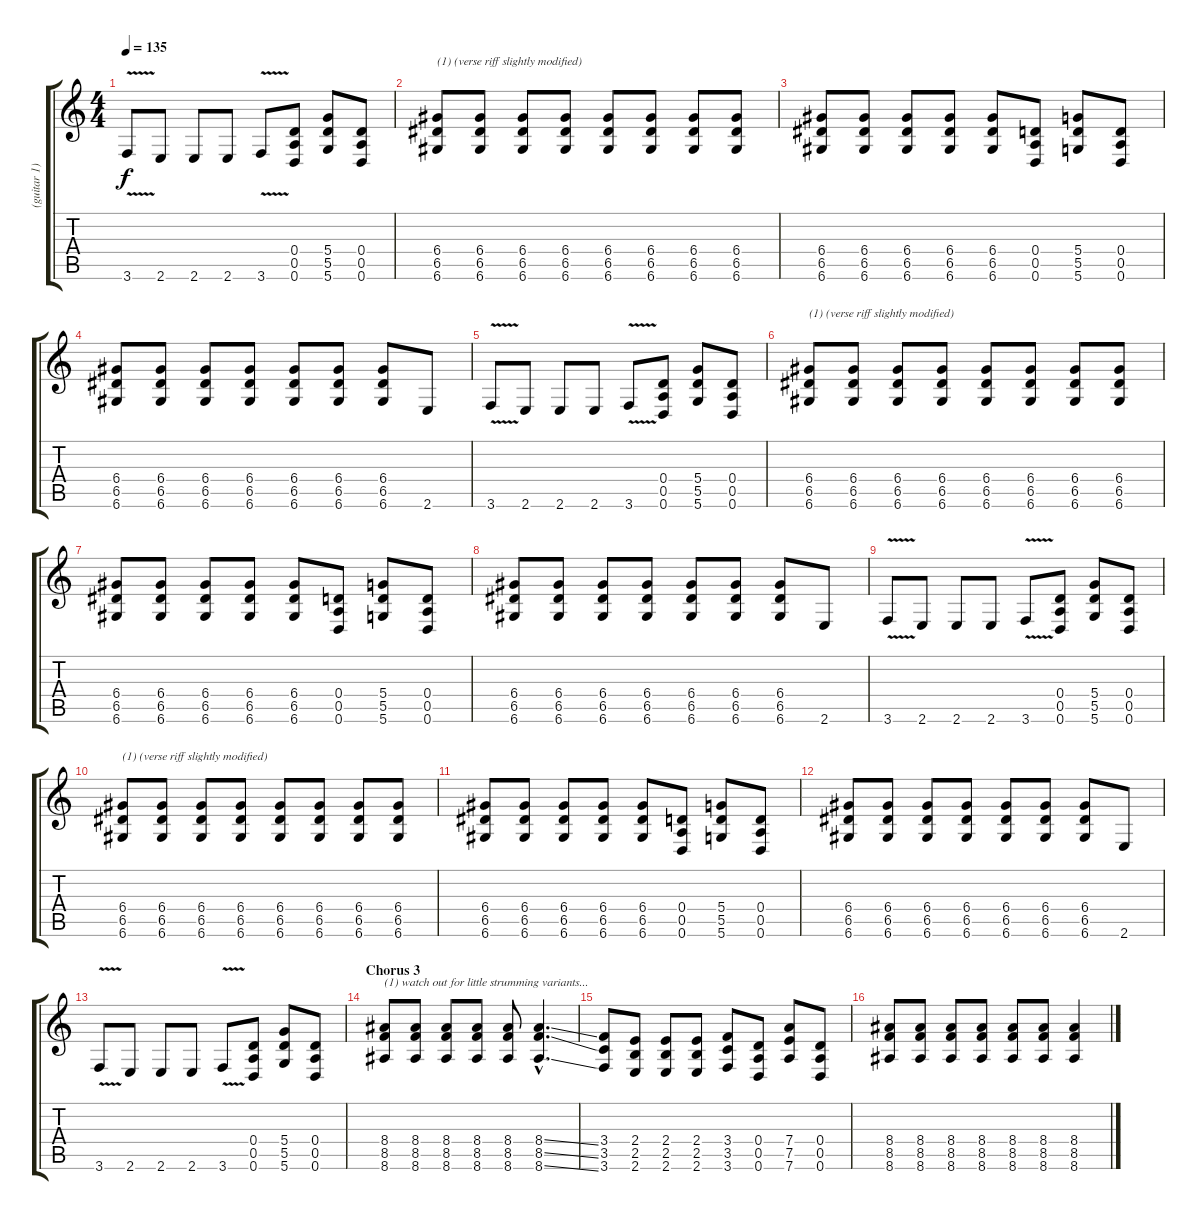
\track ("(guitar 1)" "(guitar 1)") {instrument overdrivenguitar}
\staff {score tabs}
\tuning (E4 B3 G3 D3 A2 D2) {hide}
\ts (4 4)
\tempo 135
\clef g2
\ks c
3.6{v}.8{dy f} 2.6.8 2.6.8 2.6.8 3.6{v}.8 (0.4 0.5 0.6).8 (5.4 5.5 5.6).8 (0.4 0.5 0.6).8 |
(6.4 6.5 6.6).8{txt "(1) (verse riff slightly modified)"} (6.4 6.5 6.6).8 (6.4 6.5 6.6).8 (6.4 6.5 6.6).8 (6.4 6.5 6.6).8 (6.4 6.5 6.6).8 (6.4 6.5 6.6).8 (6.4 6.5 6.6).8 |
(6.4 6.5 6.6).8 (6.4 6.5 6.6).8 (6.4 6.5 6.6).8 (6.4 6.5 6.6).8 (6.4 6.5 6.6).8 (0.4 0.5 0.6).8 (5.4 5.5 5.6).8 (0.4 0.5 0.6).8 |
(6.4 6.5 6.6).8 (6.4 6.5 6.6).8 (6.4 6.5 6.6).8 (6.4 6.5 6.6).8 (6.4 6.5 6.6).8 (6.4 6.5 6.6).8 (6.4 6.5 6.6).8 2.6.8 |
3.6{v}.8 2.6.8 2.6.8 2.6.8 3.6{v}.8 (0.4 0.5 0.6).8 (5.4 5.5 5.6).8 (0.4 0.5 0.6).8 |
(6.4 6.5 6.6).8{txt "(1) (verse riff slightly modified)"} (6.4 6.5 6.6).8 (6.4 6.5 6.6).8 (6.4 6.5 6.6).8 (6.4 6.5 6.6).8 (6.4 6.5 6.6).8 (6.4 6.5 6.6).8 (6.4 6.5 6.6).8 |
(6.4 6.5 6.6).8 (6.4 6.5 6.6).8 (6.4 6.5 6.6).8 (6.4 6.5 6.6).8 (6.4 6.5 6.6).8 (0.4 0.5 0.6).8 (5.4 5.5 5.6).8 (0.4 0.5 0.6).8 |
(6.4 6.5 6.6).8 (6.4 6.5 6.6).8 (6.4 6.5 6.6).8 (6.4 6.5 6.6).8 (6.4 6.5 6.6).8 (6.4 6.5 6.6).8 (6.4 6.5 6.6).8 2.6.8 |
3.6{v}.8 2.6.8 2.6.8 2.6.8 3.6{v}.8 (0.4 0.5 0.6).8 (5.4 5.5 5.6).8 (0.4 0.5 0.6).8 |
(6.4 6.5 6.6).8{txt "(1) (verse riff slightly modified)"} (6.4 6.5 6.6).8 (6.4 6.5 6.6).8 (6.4 6.5 6.6).8 (6.4 6.5 6.6).8 (6.4 6.5 6.6).8 (6.4 6.5 6.6).8 (6.4 6.5 6.6).8 |
(6.4 6.5 6.6).8 (6.4 6.5 6.6).8 (6.4 6.5 6.6).8 (6.4 6.5 6.6).8 (6.4 6.5 6.6).8 (0.4 0.5 0.6).8 (5.4 5.5 5.6).8 (0.4 0.5 0.6).8 |
(6.4 6.5 6.6).8 (6.4 6.5 6.6).8 (6.4 6.5 6.6).8 (6.4 6.5 6.6).8 (6.4 6.5 6.6).8 (6.4 6.5 6.6).8 (6.4 6.5 6.6).8 2.6.8 |
3.6{v}.8 2.6.8 2.6.8 2.6.8 3.6{v}.8 (0.4 0.5 0.6).8 (5.4 5.5 5.6).8 (0.4 0.5 0.6).8 |
\section ("" "Chorus 3 ")
(8.4 8.5 8.6).8{txt "(1) watch out for little strumming variants..."} (8.4 8.5 8.6).8 (8.4 8.5 8.6).8 (8.4 8.5 8.6).8 (8.4 8.5 8.6).8 (8.4{ss hac} 8.5{ss hac} 8.6{ss hac}).4{d} |
(3.4 3.5 3.6).8 (2.4 2.5 2.6).8 (2.4 2.5 2.6).8 (2.4 2.5 2.6).8 (3.4 3.5 3.6).8 (0.4 0.5 0.6).8 (7.4 7.5 7.6).8 (0.4 0.5 0.6).8 |
(8.4 8.5 8.6).8 (8.4 8.5 8.6).8 (8.4 8.5 8.6).8 (8.4 8.5 8.6).8 (8.4 8.5 8.6).8 (8.4 8.5 8.6).8 (8.4{ss} 8.5{ss} 8.6{ss}).4
